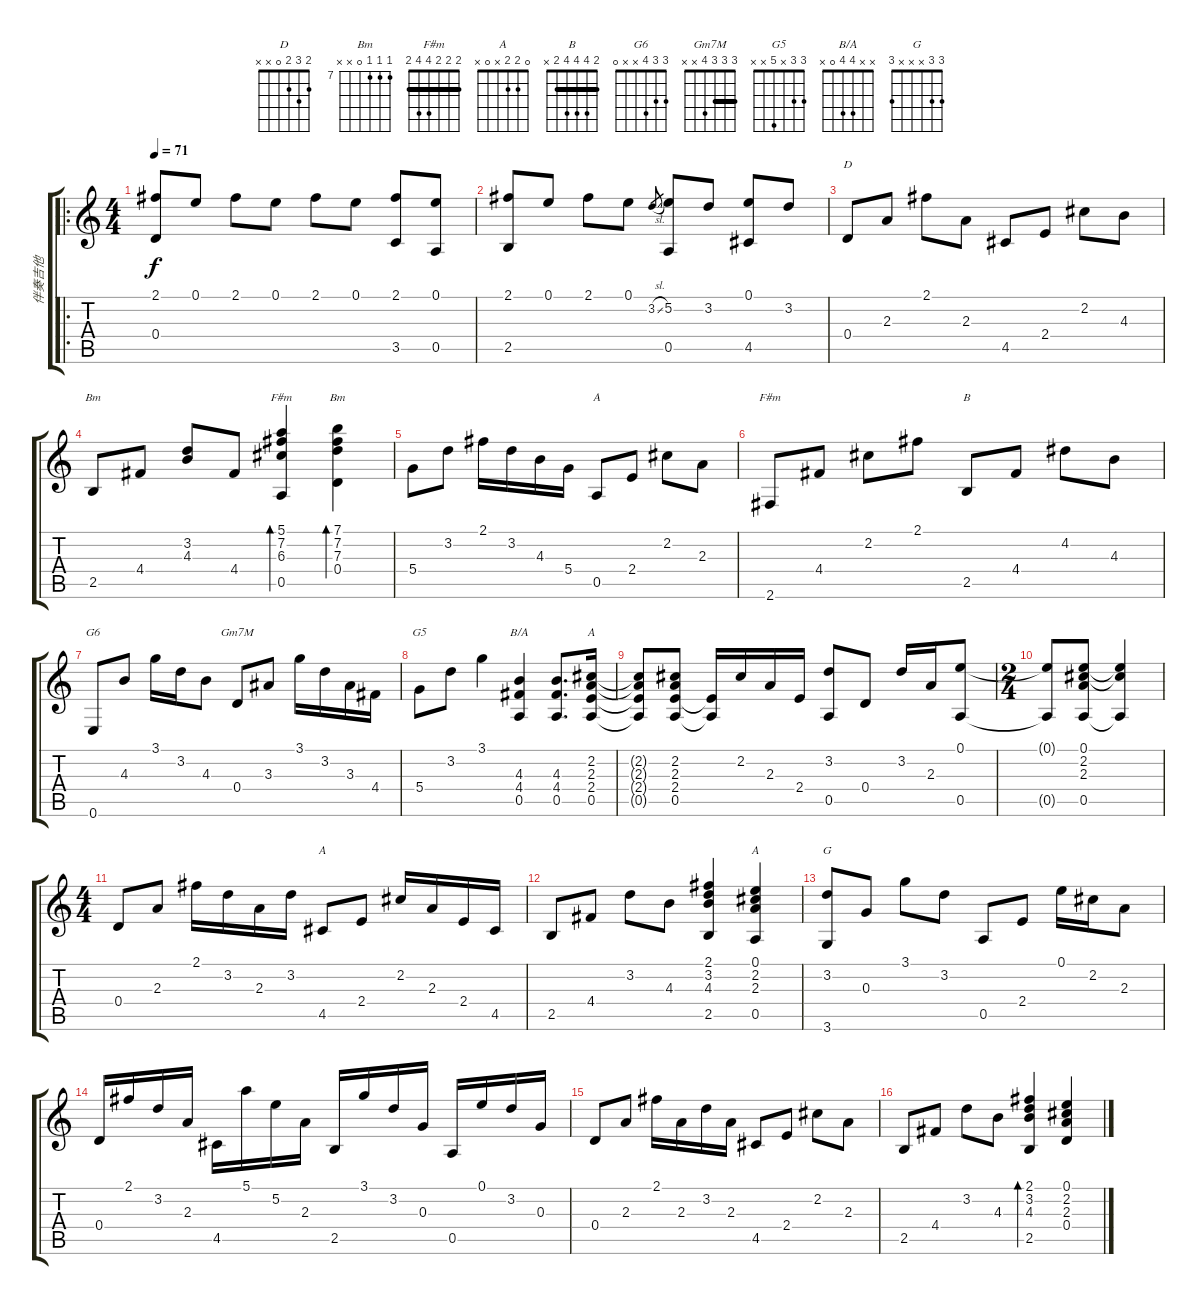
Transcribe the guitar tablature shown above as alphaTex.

\track ("伴奏吉他" "伴奏吉他") {instrument acousticguitarsteel}
\staff {score tabs}
\tuning (E4 B3 G3 D3 A2 E2) {hide}
\chord ("D" 2 3 2 0 x x)
\chord ("Bm" 2 3 4 4 2 x) {barre 2}
\chord ("F#m" 5 7 6 x 0 x) {firstfret 5}
\chord ("Bm" 7 7 7 0 x x) {firstfret 7}
\chord ("A" 0 2 2 2 0 x)
\chord ("F#m" 2 2 2 4 4 2) {barre 2}
\chord ("B" 2 4 4 4 2 x) {barre 2}
\chord ("G6" 3 3 4 x x 0)
\chord ("Gm7M" 3 3 3 4 x x) {barre 3}
\chord ("G5" 3 3 x 5 x x)
\chord ("B/A" x x 4 4 0 x)
\chord ("A" x 2 2 2 x x)
\chord ("A" 0 2 2 2 4 x)
\chord ("A" 0 2 2 x 0 x)
\chord ("G" 3 3 x x x 3)
\ro
\ts (4 4)
\tempo 71
\clef g2
\ks c
(2.1 0.4).8{dy f} 0.1.8 2.1.8 0.1.8 2.1.8 0.1.8 (2.1 3.5).8 (0.1 0.5).8 |
(2.1 2.5).8 0.1.8 2.1.8 0.1.8 3.2{sl}.8{gr} (5.2 0.5).8 3.2.8 (0.1 4.5).8 3.2.8 |
0.4.8{ch "D"} 2.3.8 2.1.8 2.3.8 4.5.8 2.4.8 2.2.8 4.3.8 |
2.5.8{ch "Bm"} 4.4.8 (3.2 4.3).8 4.4.8 (5.1 7.2 6.3 0.5).4{bd 240 ch "F#m"} (7.1 7.2 7.3 0.4).4{bd 240 ch "Bm"} |
5.4.8 3.2.8 2.1.16 3.2.16 4.3.16 5.4.16 0.5.8{ch "A"} 2.4.8 2.2.8 2.3.8 |
2.6.8{ch "F#m"} 4.4.8 2.2.8 2.1.8 2.5.8{ch "B"} 4.4.8 4.2.8 4.3.8 |
0.6.8{ch "G6"} 4.3.8 3.1.16 3.2.16 4.3.8 0.4.8{ch "Gm7M"} 3.3.8 3.1.16 3.2.16 3.3.16 4.4.16 |
5.4.8{ch "G5"} 3.2.8 3.1.4 (4.3 4.4 0.5).4{ch "B/A"} (4.3 4.4 0.5).8{d} (2.2 2.3 2.4 0.5).16{ch "A"} |
(2.2{t} 2.3{t} 2.4{t} 0.5{t}).8 (2.2 2.3 2.4 0.5).8 (2.4{t} 0.5{t}).16 2.2.16 2.3.16 2.4.16 (3.2 0.5).8 0.4.8 3.2.16 2.3.16 (0.1 0.5).8 |
\ts (2 4)
(0.1{t} 0.5{t}).8 (0.1 2.2 2.3 0.5).8 (0.1{t} 2.2{t} 0.5{t}).4 |
\ts (4 4)
0.4.8 2.3.8 2.1.16 3.2.16 2.3.16 3.2.16 4.5.8{ch "A"} 2.4.8 2.2.16 2.3.16 2.4.16 4.5.16 |
2.5.8 4.4.8 3.2.8 4.3.8 (2.1 3.2 4.3 2.5).4 (0.1 2.2 2.3 0.5).4{ch "A"} |
(3.2 3.6).8{ch "G"} 0.3.8 3.1.8 3.2.8 0.5.8 2.4.8 0.1.16 2.2.16 2.3.8 |
0.4.16 2.1.16 3.2.16 2.3.16 4.5.16 5.1.16 5.2.16 2.3.16 2.5.16 3.1.16 3.2.16 0.3.16 0.5.16 0.1.16 3.2.16 0.3.16 |
0.4.8 2.3.8 2.1.16 2.3.16 3.2.16 2.3.16 4.5.8 2.4.8 2.2.8 2.3.8 |
2.5.8 4.4.8 3.2.8 4.3.8 (2.1 3.2 4.3 2.5).4{bd 60} (0.1 2.2 2.3 0.4).4
